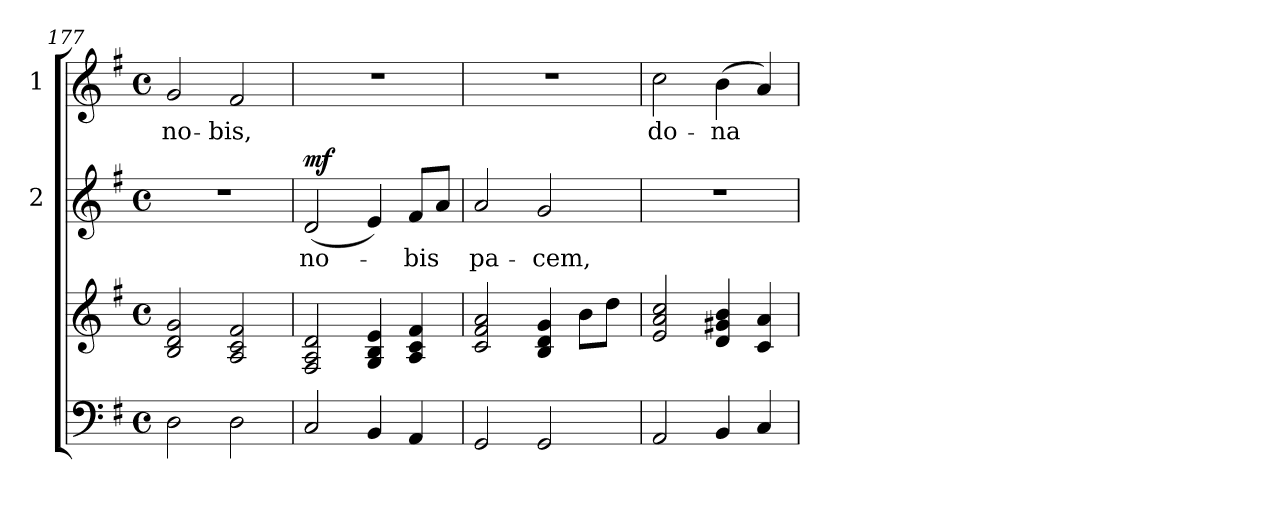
**kern	**kern	**kern	**text	**dynam	**kern	**text
*part3	*part3	*part2	*part2	*part2	*part1	*part1
*staff4	*staff3	*staff2	*staff2	*staff2	*staff1	*staff1
*	*	*I"2	*	*	*I"1	*
!!LO:LB:g=z
*clefF4	*clefG2	*clefG2	*	*	*clefG2	*
*	*	*ITrd7c12	*	*	*ITrd7c12	*
*k[f#]	*k[f#]	*k[f#]	*	*	*k[f#]	*
*G:	*G:	*G:	*	*	*G:	*
*M4/4	*M4/4	*M4/4	*	*	*M4/4	*
*met(c)	*met(c)	*met(c)	*	*	*met(c)	*
=177	=177	=177	=177	=177	=177	=177
!	!	!	!	!	!	!LO:LY:b
2D\	2B/ 2d/ 2g/	1r	.	.	2G/	no-
!	!	!	!	!	!	!LO:LY:b
2D\	2A/ 2c/ 2f#/	.	.	.	2F#/	-bis,
=178	=178	=178	=178	=178	=178	=178
!	!	!	!LO:LY:b	!LO:DY:a	!	!
2C/	2F#/ 2A/ 2d/	(<2D/	no-	mf	1r	.
4BB/	4G/ 4B/ 4e/	4E/)	.	.	.	.
!	!	!	!LO:LY:b	!	!	!
4AA/	4A/ 4c/ 4f#/	8F#/L	-bis	.	.	.
.	.	8A/J	.	.	.	.
=179	=179	=179	=179	=179	=179	=179
!	!	!	!LO:LY:b	!	!	!
2GG/	2c/ 2f#/ 2a/	2A/	pa-	.	1r	.
!	!	!	!LO:LY:b	!	!	!
2GG/	4B/ 4d/ 4g/	2G/	-cem,	.	.	.
.	8b\L	.	.	.	.	.
.	8dd\J	.	.	.	.	.
=180	=180	=180	=180	=180	=180	=180
!	!	!	!	!	!	!LO:LY:b
2AA/	2e/ 2a/ 2cc/	1r	.	.	2c\	do-
!	!	!	!	!	!	!LO:LY:b
4BB/	4d/ 4g#X/ 4b/	.	.	.	(>4B\	-na
4C/	4c/ 4a/	.	.	.	4A/)	.
=	=	=	=	=	=	=
*-	*-	*-	*-	*-	*-	*-
